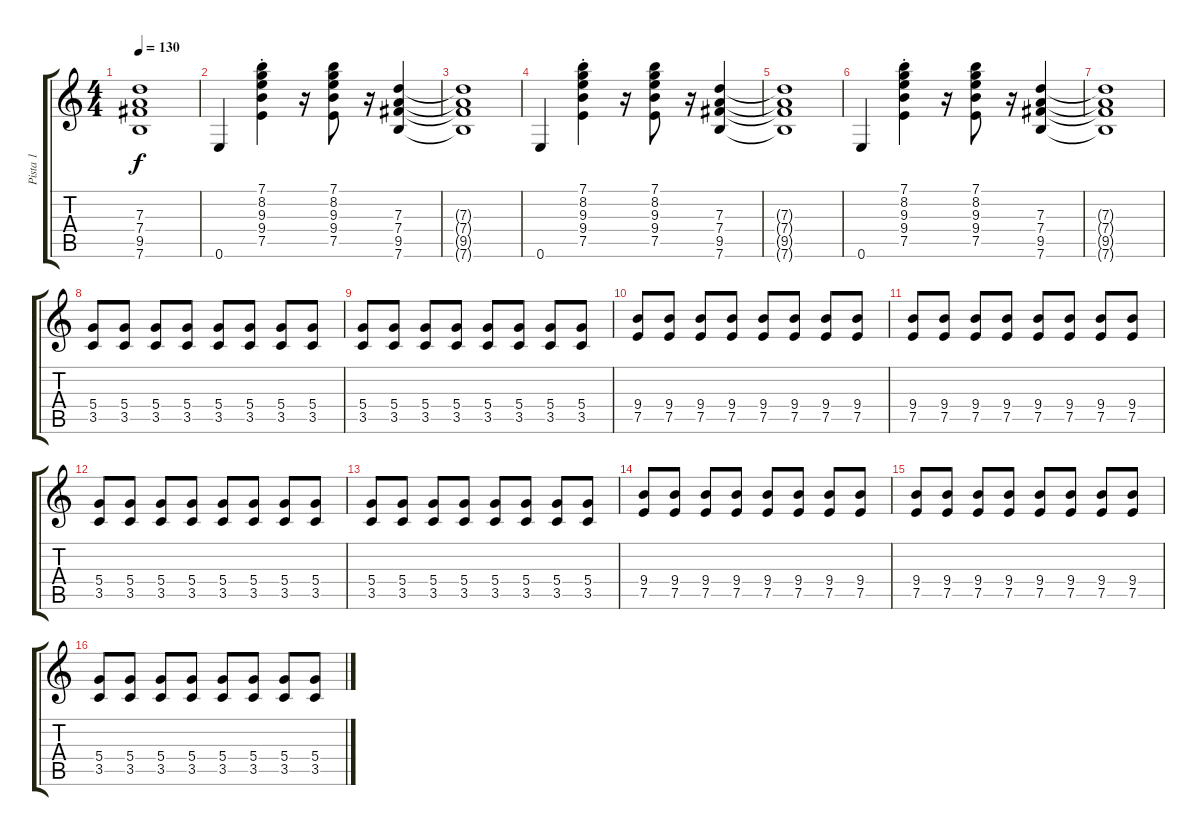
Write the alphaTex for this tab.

\track ("Pista 1" "Pista 1") {instrument acousticguitarnylon}
\staff {score tabs}
\tuning (E4 B3 G3 D3 A2 E2) {hide}
\ts (4 4)
\tempo 130
\clef g2
\ks c
(7.3{t} 7.4{t} 9.5{t} 7.6{t}).1{dy f} |
0.6.4 (7.1{st} 8.2{st} 9.3{st} 9.4{st} 7.5{st}).4 r.16 (7.1 8.2 9.3 9.4 7.5).8 r.16 (7.3 7.4 9.5 7.6).4 |
(7.3{t} 7.4{t} 9.5{t} 7.6{t}).1 |
0.6.4 (7.1{st} 8.2{st} 9.3{st} 9.4{st} 7.5{st}).4 r.16 (7.1 8.2 9.3 9.4 7.5).8 r.16 (7.3 7.4 9.5 7.6).4 |
(7.3{t} 7.4{t} 9.5{t} 7.6{t}).1 |
0.6.4 (7.1{st} 8.2{st} 9.3{st} 9.4{st} 7.5{st}).4 r.16 (7.1 8.2 9.3 9.4 7.5).8 r.16 (7.3 7.4 9.5 7.6).4 |
(7.3{t} 7.4{t} 9.5{t} 7.6{t}).1 |
(5.4 3.5).8 (5.4 3.5).8 (5.4 3.5).8 (5.4 3.5).8 (5.4 3.5).8 (5.4 3.5).8 (5.4 3.5).8 (5.4 3.5).8 |
(5.4 3.5).8 (5.4 3.5).8 (5.4 3.5).8 (5.4 3.5).8 (5.4 3.5).8 (5.4 3.5).8 (5.4 3.5).8 (5.4 3.5).8 |
(9.4 7.5).8 (9.4 7.5).8 (9.4 7.5).8 (9.4 7.5).8 (9.4 7.5).8 (9.4 7.5).8 (9.4 7.5).8 (9.4 7.5).8 |
(9.4 7.5).8 (9.4 7.5).8 (9.4 7.5).8 (9.4 7.5).8 (9.4 7.5).8 (9.4 7.5).8 (9.4 7.5).8 (9.4 7.5).8 |
(5.4 3.5).8 (5.4 3.5).8 (5.4 3.5).8 (5.4 3.5).8 (5.4 3.5).8 (5.4 3.5).8 (5.4 3.5).8 (5.4 3.5).8 |
(5.4 3.5).8 (5.4 3.5).8 (5.4 3.5).8 (5.4 3.5).8 (5.4 3.5).8 (5.4 3.5).8 (5.4 3.5).8 (5.4 3.5).8 |
(9.4 7.5).8 (9.4 7.5).8 (9.4 7.5).8 (9.4 7.5).8 (9.4 7.5).8 (9.4 7.5).8 (9.4 7.5).8 (9.4 7.5).8 |
(9.4 7.5).8 (9.4 7.5).8 (9.4 7.5).8 (9.4 7.5).8 (9.4 7.5).8 (9.4 7.5).8 (9.4 7.5).8 (9.4 7.5).8 |
(5.4 3.5).8 (5.4 3.5).8 (5.4 3.5).8 (5.4 3.5).8 (5.4 3.5).8 (5.4 3.5).8 (5.4 3.5).8 (5.4 3.5).8
